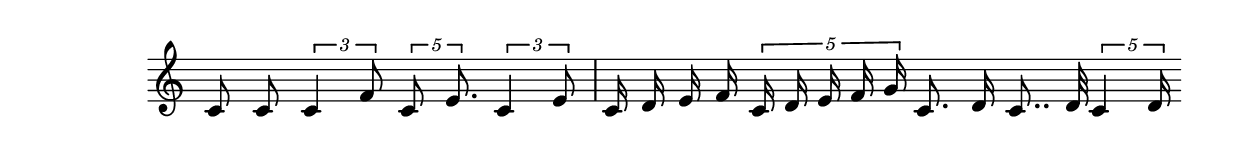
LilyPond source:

#(ly:set-option 'midi-extension "mid")
\version "2.12.3"
\include "english.ly"
\header{


}
%{
SS S-m S-G-- S-G | SRGm SRGmP S--R S------R  S---R


%}
melody = {
\once \override Staff.TimeSignature #'stencil = ##f
\clef treble
\key c \major
\autoBeamOn
\cadenzaOn


 c'8 c'8 \times 2/3{ c'4 f'8 }  \times 4/5{ c'8 e'8. }  \times 2/3{ c'4 e'8 }  \bar "|"  c'16 d'16 e'16 f'16 \times 4/5{ c'16 d'16 e'16 f'16 g'16 }  c'8. d'16 c'8.. d'32 \times 4/5{ c'4 d'16 }  \break

}


text = \lyricmode {
                       
}

\score{

<<
\new Voice = "one" {
\melody
}
\new Lyrics \lyricsto "one" \text
>>
\layout {
\context {
\Score
\remove "Bar_number_engraver"
}
}
\midi {
\context {
\Score
tempoWholesPerMinute = #(ly:make-moment 200 4)
}
}
}